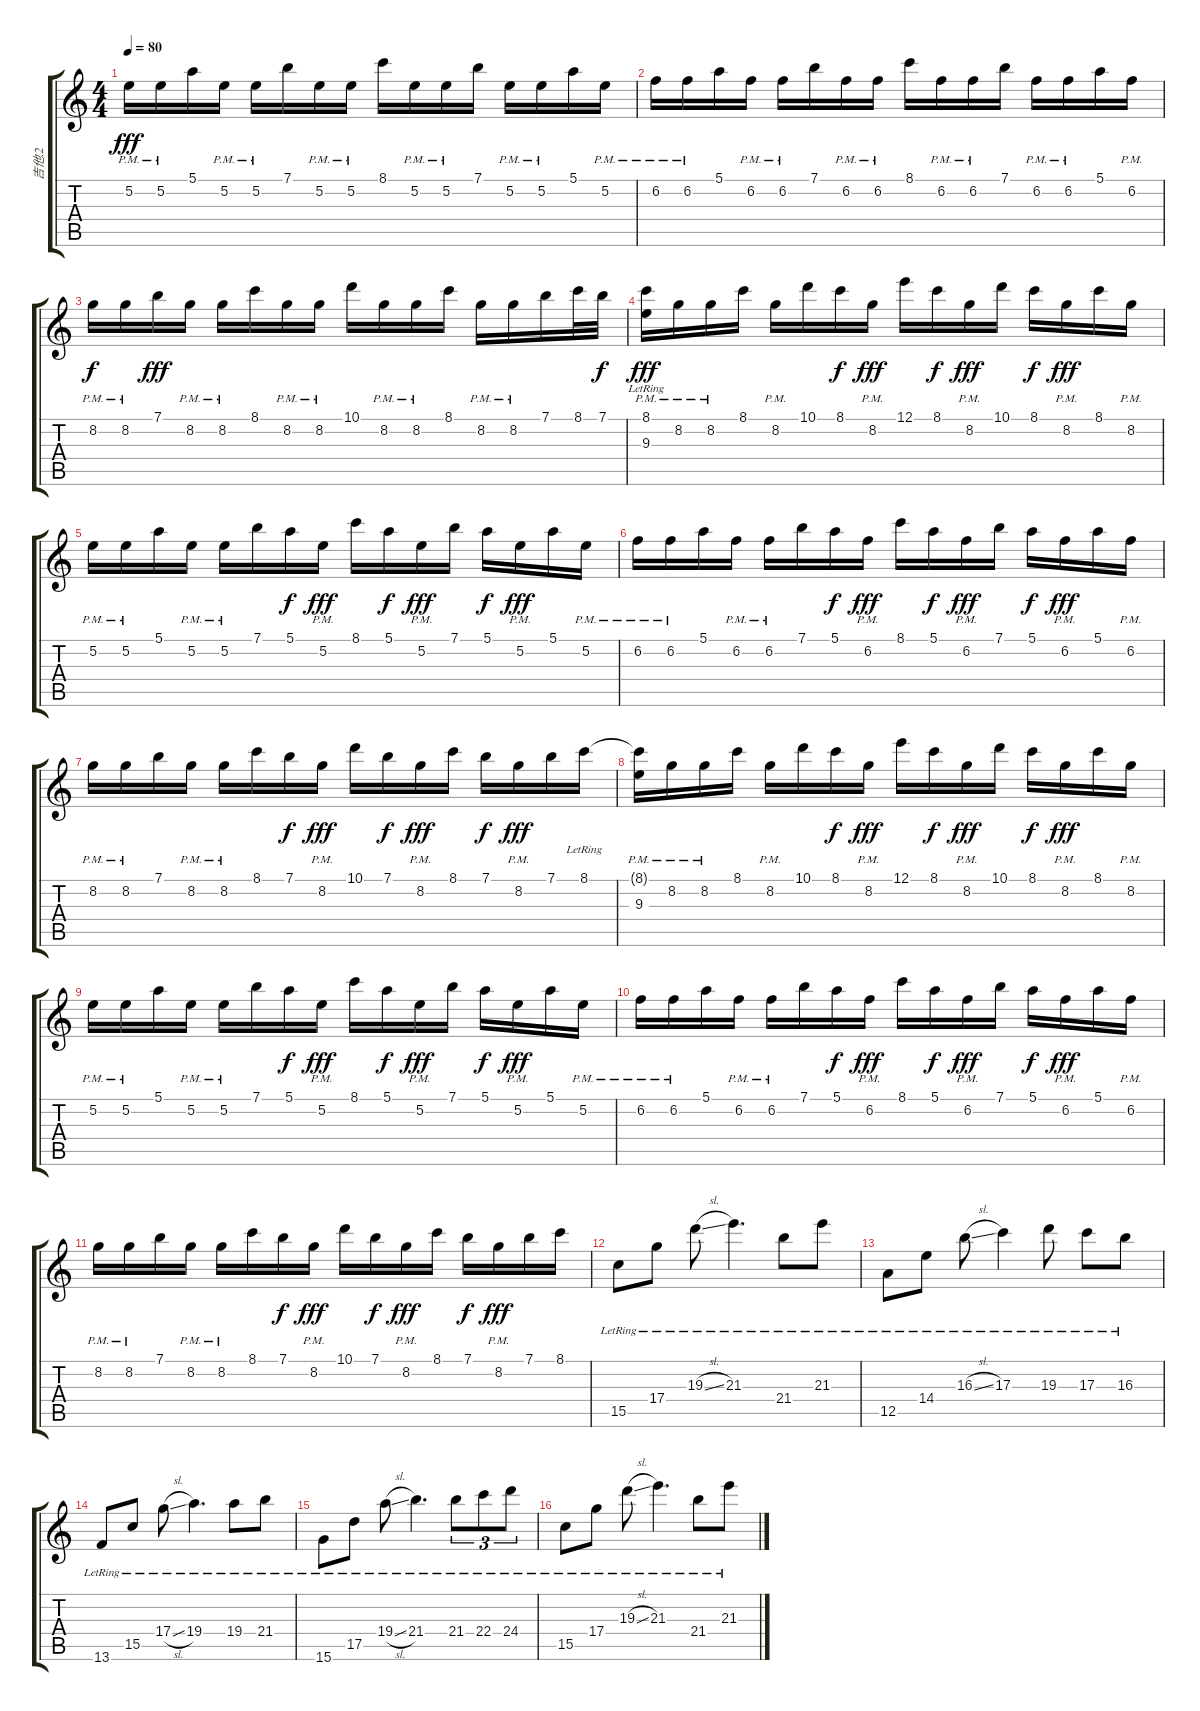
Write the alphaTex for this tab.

\track ("吉他.2" "吉他.2") {instrument electricguitarmuted}
\staff {score tabs}
\tuning (E4 B3 G3 D3 A2 E2) {hide}
\ts (4 4)
\tempo 80
\clef g2
\ks c
5.2{pm}.16{dy fff} 5.2{pm}.16 5.1.16 5.2{pm}.16 5.2{pm}.16 7.1.16 5.2{pm}.16 5.2{pm}.16 8.1.16 5.2{pm}.16 5.2{pm}.16 7.1.16 5.2{pm}.16 5.2{pm}.16 5.1.16 5.2{pm}.16 |
6.2{pm}.16 6.2{pm}.16 5.1.16 6.2{pm}.16 6.2{pm}.16 7.1.16 6.2{pm}.16 6.2{pm}.16 8.1.16 6.2{pm}.16 6.2{pm}.16 7.1.16 6.2{pm}.16 6.2{pm}.16 5.1.16 6.2{pm}.16 |
8.2{pm}.16{dy f} 8.2{pm}.16 7.1.16{dy fff} 8.2{pm}.16 8.2{pm}.16 8.1.16 8.2{pm}.16 8.2{pm}.16 10.1.16 8.2{pm}.16 8.2{pm}.16 8.1.16 8.2{pm}.16 8.2{pm}.16 7.1.16 8.1.32 7.1.32{dy f} |
(8.1{lr} 9.3{pm}).16{dy fff} 8.2{pm}.16 8.2{pm}.16 8.1.16 8.2{pm}.16 10.1.16 8.1.16{dy f} 8.2{pm}.16{dy fff} 12.1.16 8.1.16{dy f} 8.2{pm}.16{dy fff} 10.1.16 8.1.16{dy f} 8.2{pm}.16{dy fff} 8.1.16 8.2{pm}.16 |
5.2{pm}.16 5.2{pm}.16 5.1.16 5.2{pm}.16 5.2{pm}.16 7.1.16 5.1.16{dy f} 5.2{pm}.16{dy fff} 8.1.16 5.1.16{dy f} 5.2{pm}.16{dy fff} 7.1.16 5.1.16{dy f} 5.2{pm}.16{dy fff} 5.1.16 5.2{pm}.16 |
6.2{pm}.16{txt " "} 6.2{pm}.16 5.1.16 6.2{pm}.16 6.2{pm}.16 7.1.16 5.1.16{dy f} 6.2{pm}.16{dy fff} 8.1.16 5.1.16{dy f} 6.2{pm}.16{dy fff} 7.1.16 5.1.16{dy f} 6.2{pm}.16{dy fff} 5.1.16 6.2{pm}.16 |
8.2{pm}.16 8.2{pm}.16 7.1.16 8.2{pm}.16 8.2{pm}.16 8.1.16 7.1.16{dy f} 8.2{pm}.16{dy fff} 10.1.16 7.1.16{dy f} 8.2{pm}.16{dy fff} 8.1.16 7.1.16{dy f} 8.2{pm}.16{dy fff} 7.1.16 8.1{lr}.16 |
(8.1{t} 9.3{pm}).16 8.2{pm}.16 8.2{pm}.16 8.1.16 8.2{pm}.16 10.1.16 8.1.16{dy f} 8.2{pm}.16{dy fff} 12.1.16 8.1.16{dy f} 8.2{pm}.16{dy fff} 10.1.16 8.1.16{dy f} 8.2{pm}.16{dy fff} 8.1.16 8.2{pm}.16 |
5.2{pm}.16 5.2{pm}.16 5.1.16 5.2{pm}.16 5.2{pm}.16 7.1.16 5.1.16{dy f} 5.2{pm}.16{dy fff} 8.1.16 5.1.16{dy f} 5.2{pm}.16{dy fff} 7.1.16 5.1.16{dy f} 5.2{pm}.16{dy fff} 5.1.16 5.2{pm}.16 |
6.2{pm}.16 6.2{pm}.16 5.1.16 6.2{pm}.16 6.2{pm}.16 7.1.16 5.1.16{dy f} 6.2{pm}.16{dy fff} 8.1.16 5.1.16{dy f} 6.2{pm}.16{dy fff} 7.1.16 5.1.16{dy f} 6.2{pm}.16{dy fff} 5.1.16 6.2{pm}.16 |
8.2{pm}.16 8.2{pm}.16 7.1.16 8.2{pm}.16 8.2{pm}.16 8.1.16 7.1.16{dy f} 8.2{pm}.16{dy fff} 10.1.16 7.1.16{dy f} 8.2{pm}.16{dy fff} 8.1.16 7.1.16{dy f} 8.2{pm}.16{dy fff} 7.1.16 8.1.16 |
15.5{lr}.8{volume 10} 17.4{lr}.8 19.3{sl lr}.8 21.3{lr}.4{d} 21.4{lr}.8 21.3{lr}.8 |
12.5{lr}.8 14.4{lr}.8 16.3{sl lr}.8 17.3{lr}.4 19.3{lr}.8 17.3{lr}.8 16.3{lr}.8 |
13.6{lr}.8 15.5{lr}.8 17.4{sl lr}.8 19.4{lr}.4{d} 19.4{lr}.8 21.4{lr}.8 |
15.6{lr}.8 17.5{lr}.8 19.4{sl lr}.8 21.4{lr}.4{d} 21.4{lr}.8{tu (3 2)} 22.4{lr}.8{tu (3 2)} 24.4{lr}.8{tu (3 2)} |
15.5{lr}.8 17.4{lr}.8 19.3{sl lr}.8 21.3{lr}.4{d} 21.4{lr}.8 21.3{lr}.8
